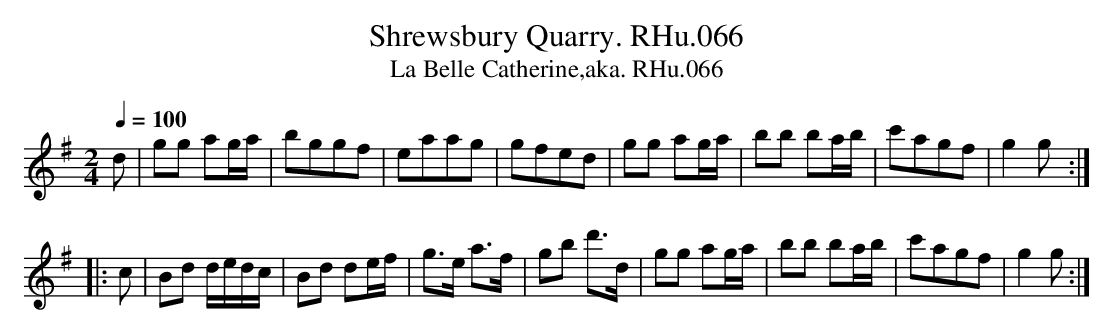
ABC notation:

X:1
T:Shrewsbury Quarry. RHu.066
T:La Belle Catherine,aka. RHu.066
L:1/8
M:2/4
Q:1/4=100
K:G
d|gg ag/2a/2|bggf|eaag|gfed|\
gg ag/2a/2|bb ba/2b/2|c'agf|g2g:|!
|:c|Bd d/2e/2d/2c/2|Bd de/2f/2|g>e a>f|gb d'>d|\
gg ag/2a/2|bb ba/2b/2|c'agf|g2g:|
